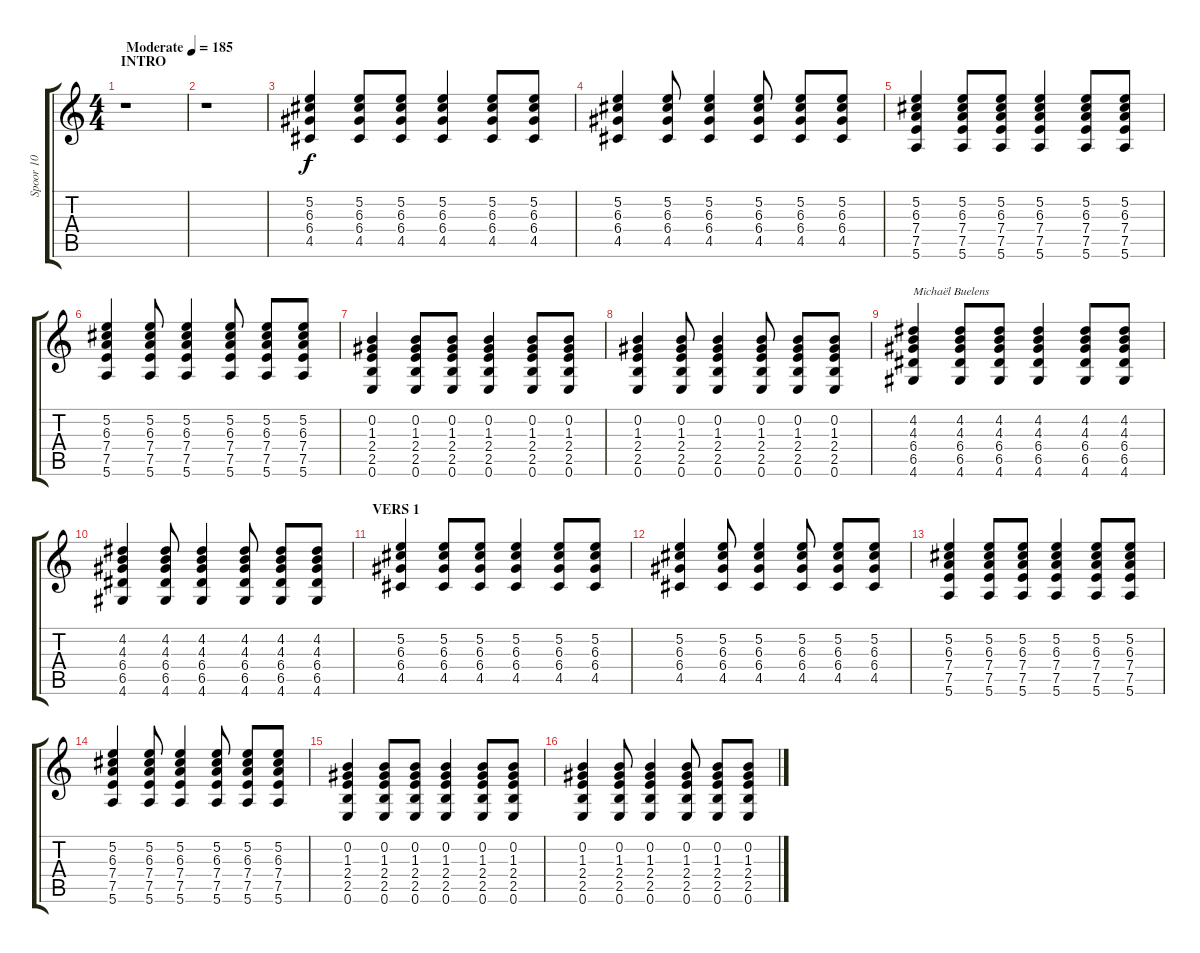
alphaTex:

\track ("Spoor 10" "Spoor 10") {instrument acousticguitarnylon}
\staff {score tabs}
\tuning (E4 B3 G3 D3 A2 E2) {hide}
\ts (4 4)
\section ("" "INTRO")
\tempo (185 "Moderate")
\clef g2
\ks c
r.1{dy f instrument acousticguitarnylon} |
r.1 |
(5.2 6.3 6.4 4.5).4 (5.2 6.3 6.4 4.5).8 (5.2 6.3 6.4 4.5).8 (5.2 6.3 6.4 4.5).4 (5.2 6.3 6.4 4.5).8 (5.2 6.3 6.4 4.5).8 |
(5.2 6.3 6.4 4.5).4 (5.2 6.3 6.4 4.5).8 (5.2 6.3 6.4 4.5).4 (5.2 6.3 6.4 4.5).8 (5.2 6.3 6.4 4.5).8 (5.2 6.3 6.4 4.5).8 |
(5.2 6.3 7.4 7.5 5.6).4 (5.2 6.3 7.4 7.5 5.6).8 (5.2 6.3 7.4 7.5 5.6).8 (5.2 6.3 7.4 7.5 5.6).4 (5.2 6.3 7.4 7.5 5.6).8 (5.2 6.3 7.4 7.5 5.6).8 |
(5.2 6.3 7.4 7.5 5.6).4 (5.2 6.3 7.4 7.5 5.6).8 (5.2 6.3 7.4 7.5 5.6).4 (5.2 6.3 7.4 7.5 5.6).8 (5.2 6.3 7.4 7.5 5.6).8 (5.2 6.3 7.4 7.5 5.6).8 |
(0.2 1.3 2.4 2.5 0.6).4 (0.2 1.3 2.4 2.5 0.6).8 (0.2 1.3 2.4 2.5 0.6).8 (0.2 1.3 2.4 2.5 0.6).4 (0.2 1.3 2.4 2.5 0.6).8 (0.2 1.3 2.4 2.5 0.6).8 |
(0.2 1.3 2.4 2.5 0.6).4 (0.2 1.3 2.4 2.5 0.6).8 (0.2 1.3 2.4 2.5 0.6).4 (0.2 1.3 2.4 2.5 0.6).8 (0.2 1.3 2.4 2.5 0.6).8 (0.2 1.3 2.4 2.5 0.6).8 |
(4.2 4.3 6.4 6.5 4.6).4{txt "Michaël Buelens"} (4.2 4.3 6.4 6.5 4.6).8 (4.2 4.3 6.4 6.5 4.6).8 (4.2 4.3 6.4 6.5 4.6).4 (4.2 4.3 6.4 6.5 4.6).8 (4.2 4.3 6.4 6.5 4.6).8 |
(4.2 4.3 6.4 6.5 4.6).4 (4.2 4.3 6.4 6.5 4.6).8 (4.2 4.3 6.4 6.5 4.6).4 (4.2 4.3 6.4 6.5 4.6).8 (4.2 4.3 6.4 6.5 4.6).8 (4.2 4.3 6.4 6.5 4.6).8 |
\section ("" "VERS 1")
(5.2 6.3 6.4 4.5).4 (5.2 6.3 6.4 4.5).8 (5.2 6.3 6.4 4.5).8 (5.2 6.3 6.4 4.5).4 (5.2 6.3 6.4 4.5).8 (5.2 6.3 6.4 4.5).8 |
(5.2 6.3 6.4 4.5).4 (5.2 6.3 6.4 4.5).8 (5.2 6.3 6.4 4.5).4 (5.2 6.3 6.4 4.5).8 (5.2 6.3 6.4 4.5).8 (5.2 6.3 6.4 4.5).8 |
(5.2 6.3 7.4 7.5 5.6).4 (5.2 6.3 7.4 7.5 5.6).8 (5.2 6.3 7.4 7.5 5.6).8 (5.2 6.3 7.4 7.5 5.6).4 (5.2 6.3 7.4 7.5 5.6).8 (5.2 6.3 7.4 7.5 5.6).8 |
(5.2 6.3 7.4 7.5 5.6).4 (5.2 6.3 7.4 7.5 5.6).8 (5.2 6.3 7.4 7.5 5.6).4 (5.2 6.3 7.4 7.5 5.6).8 (5.2 6.3 7.4 7.5 5.6).8 (5.2 6.3 7.4 7.5 5.6).8 |
(0.2 1.3 2.4 2.5 0.6).4 (0.2 1.3 2.4 2.5 0.6).8 (0.2 1.3 2.4 2.5 0.6).8 (0.2 1.3 2.4 2.5 0.6).4 (0.2 1.3 2.4 2.5 0.6).8 (0.2 1.3 2.4 2.5 0.6).8 |
(0.2 1.3 2.4 2.5 0.6).4 (0.2 1.3 2.4 2.5 0.6).8 (0.2 1.3 2.4 2.5 0.6).4 (0.2 1.3 2.4 2.5 0.6).8 (0.2 1.3 2.4 2.5 0.6).8 (0.2 1.3 2.4 2.5 0.6).8
